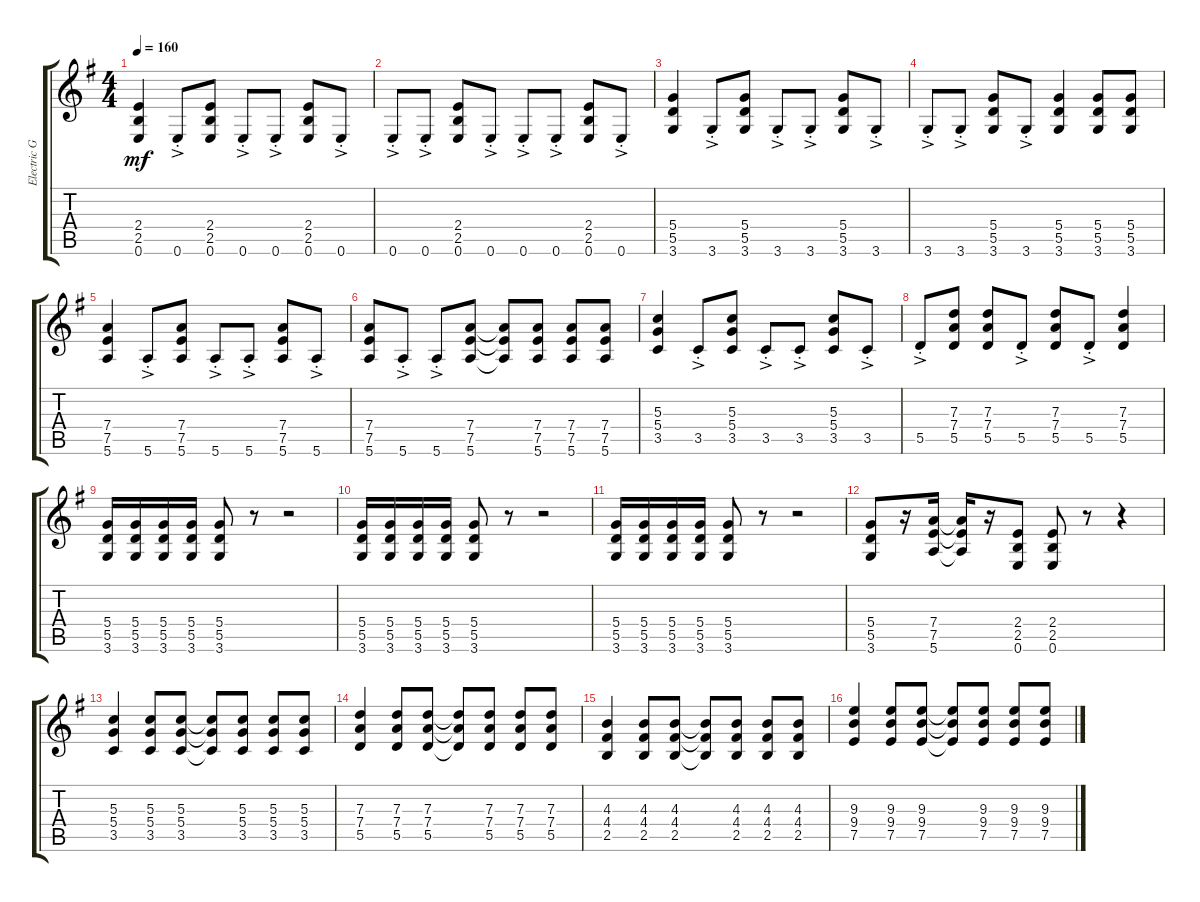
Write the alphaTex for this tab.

\track ("Electric Guitar" "Electric G") {instrument distortionguitar}
\staff {score tabs}
\tuning (E4 B3 G3 D3 A2 E2) {hide}
\ts (4 4)
\tempo 160
\clef g2
\ks g
(2.4 2.5 0.6).4{dy mf} 0.6{ac st}.8 (2.4 2.5 0.6).8 0.6{ac st}.8 0.6{ac st}.8 (2.4 2.5 0.6).8 0.6{ac st}.8 |
0.6{ac st}.8 0.6{ac st}.8 (2.4 2.5 0.6).8 0.6{ac st}.8 0.6{ac st}.8 0.6{ac st}.8 (2.4 2.5 0.6).8 0.6{ac st}.8 |
(5.4 5.5 3.6).4 3.6{ac st}.8 (5.4 5.5 3.6).8 3.6{ac st}.8 3.6{ac st}.8 (5.4 5.5 3.6).8 3.6{ac st}.8 |
3.6{ac st}.8 3.6{ac st}.8 (5.4 5.5 3.6).8 3.6{ac st}.8 (5.4 5.5 3.6).4 (5.4 5.5 3.6).8 (5.4 5.5 3.6).8 |
(7.4 7.5 5.6).4 5.6{ac st}.8 (7.4 7.5 5.6).8 5.6{ac st}.8 5.6{ac st}.8 (7.4 7.5 5.6).8 5.6{ac st}.8 |
(7.4 7.5 5.6).8 5.6{ac st}.8 5.6{ac st}.8 (7.4 7.5 5.6).8 (7.4{t} 7.5{t} 5.6{t}).8 (7.4 7.5 5.6).8 (7.4 7.5 5.6).8 (7.4 7.5 5.6).8 |
(5.3 5.4 3.5).4 3.5{ac st}.8 (5.3 5.4 3.5).8 3.5{ac st}.8 3.5{ac st}.8 (5.3 5.4 3.5).8 3.5{ac st}.8 |
5.5{ac st}.8 (7.3 7.4 5.5).8 (7.3 7.4 5.5).8 5.5{ac st}.8 (7.3 7.4 5.5).8 5.5{ac st}.8 (7.3 7.4 5.5).4 |
(5.4 5.5 3.6).16 (5.4 5.5 3.6).16 (5.4 5.5 3.6).16 (5.4 5.5 3.6).16 (5.4 5.5 3.6).8 r.8 r.2 |
(5.4 5.5 3.6).16 (5.4 5.5 3.6).16 (5.4 5.5 3.6).16 (5.4 5.5 3.6).16 (5.4 5.5 3.6).8 r.8 r.2 |
(5.4 5.5 3.6).16 (5.4 5.5 3.6).16 (5.4 5.5 3.6).16 (5.4 5.5 3.6).16 (5.4 5.5 3.6).8 r.8 r.2 |
(5.4 5.5 3.6).8 r.16 (7.4 7.5 5.6).16 (7.4{t} 7.5{t} 5.6{t}).16 r.16 (2.4 2.5 0.6).8 (2.4 2.5 0.6).8 r.8 r.4 |
(5.3 5.4 3.5).4 (5.3 5.4 3.5).8 (5.3 5.4 3.5).8 (5.3{t} 5.4{t} 3.5{t}).8 (5.3 5.4 3.5).8 (5.3 5.4 3.5).8 (5.3 5.4 3.5).8 |
(7.3 7.4 5.5).4 (7.3 7.4 5.5).8 (7.3 7.4 5.5).8 (7.3{t} 7.4{t} 5.5{t}).8 (7.3 7.4 5.5).8 (7.3 7.4 5.5).8 (7.3 7.4 5.5).8 |
(4.3 4.4 2.5).4 (4.3 4.4 2.5).8 (4.3 4.4 2.5).8 (4.3{t} 4.4{t} 2.5{t}).8 (4.3 4.4 2.5).8 (4.3 4.4 2.5).8 (4.3 4.4 2.5).8 |
(9.3 9.4 7.5).4 (9.3 9.4 7.5).8 (9.3 9.4 7.5).8 (9.3{t} 9.4{t} 7.5{t}).8 (9.3 9.4 7.5).8 (9.3 9.4 7.5).8 (9.3 9.4 7.5).8
